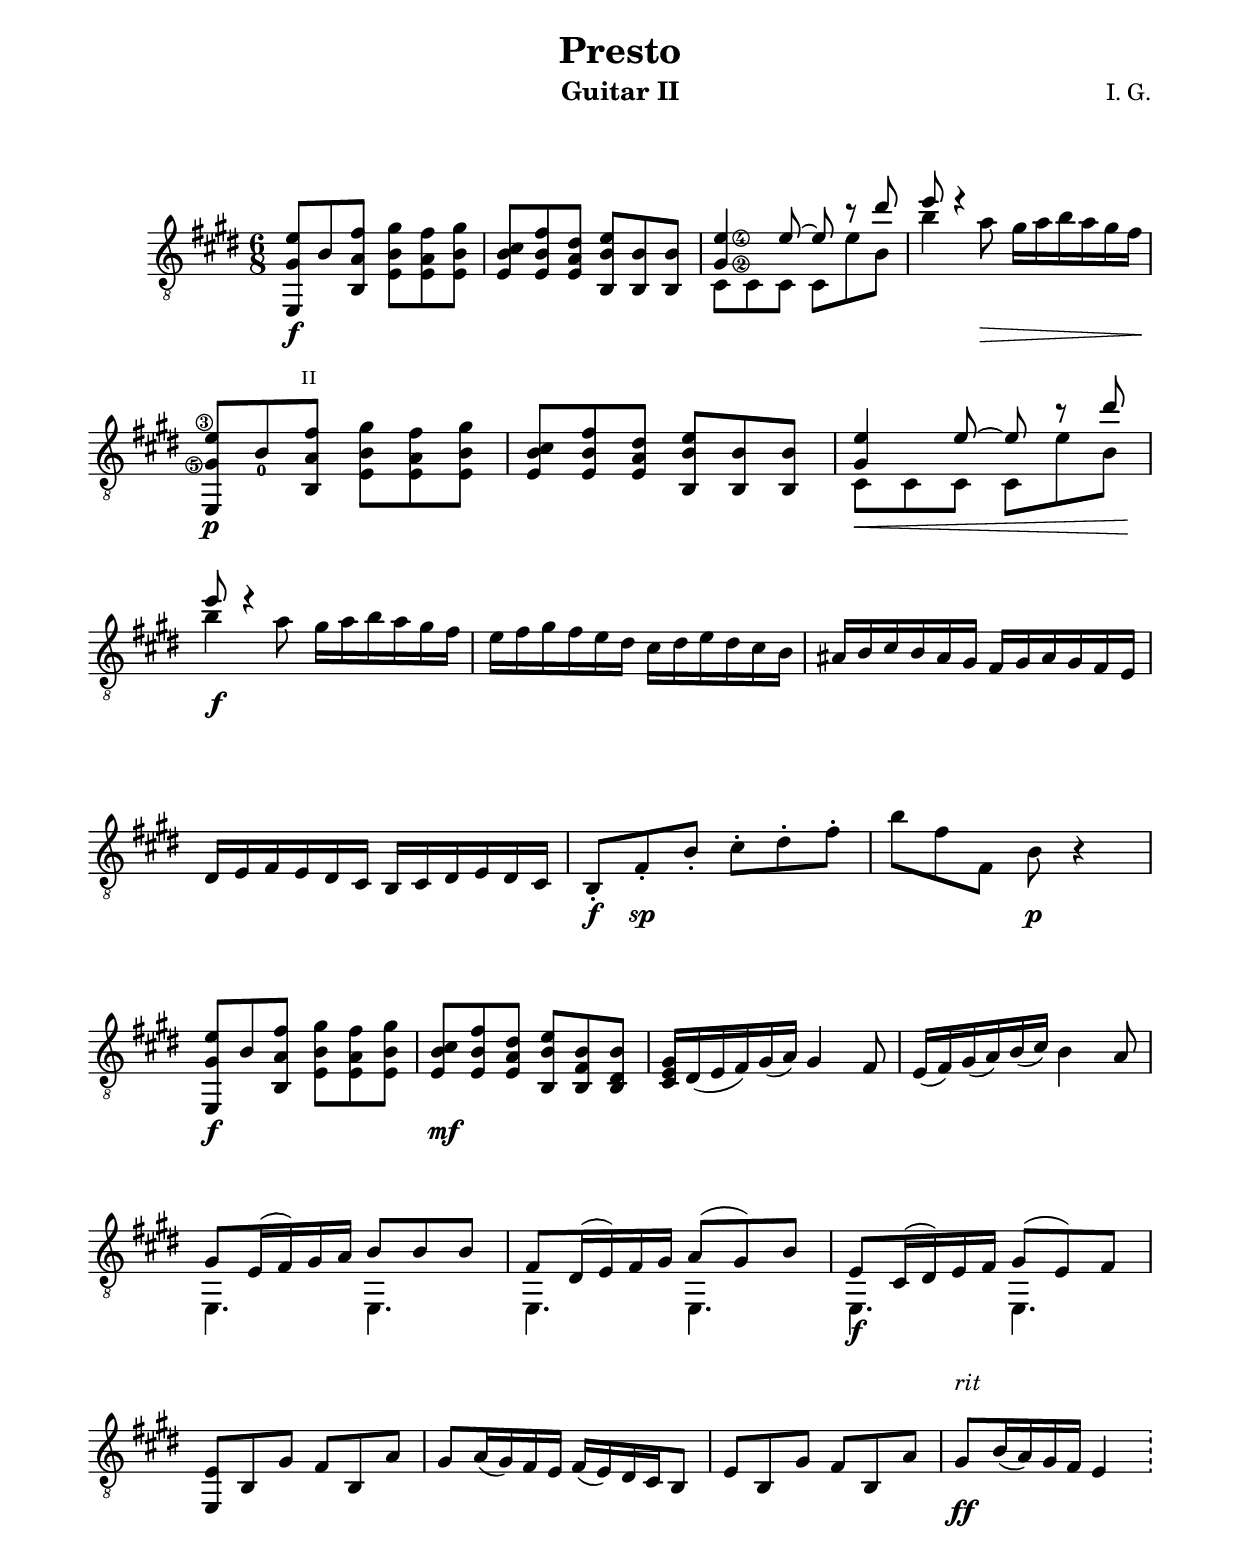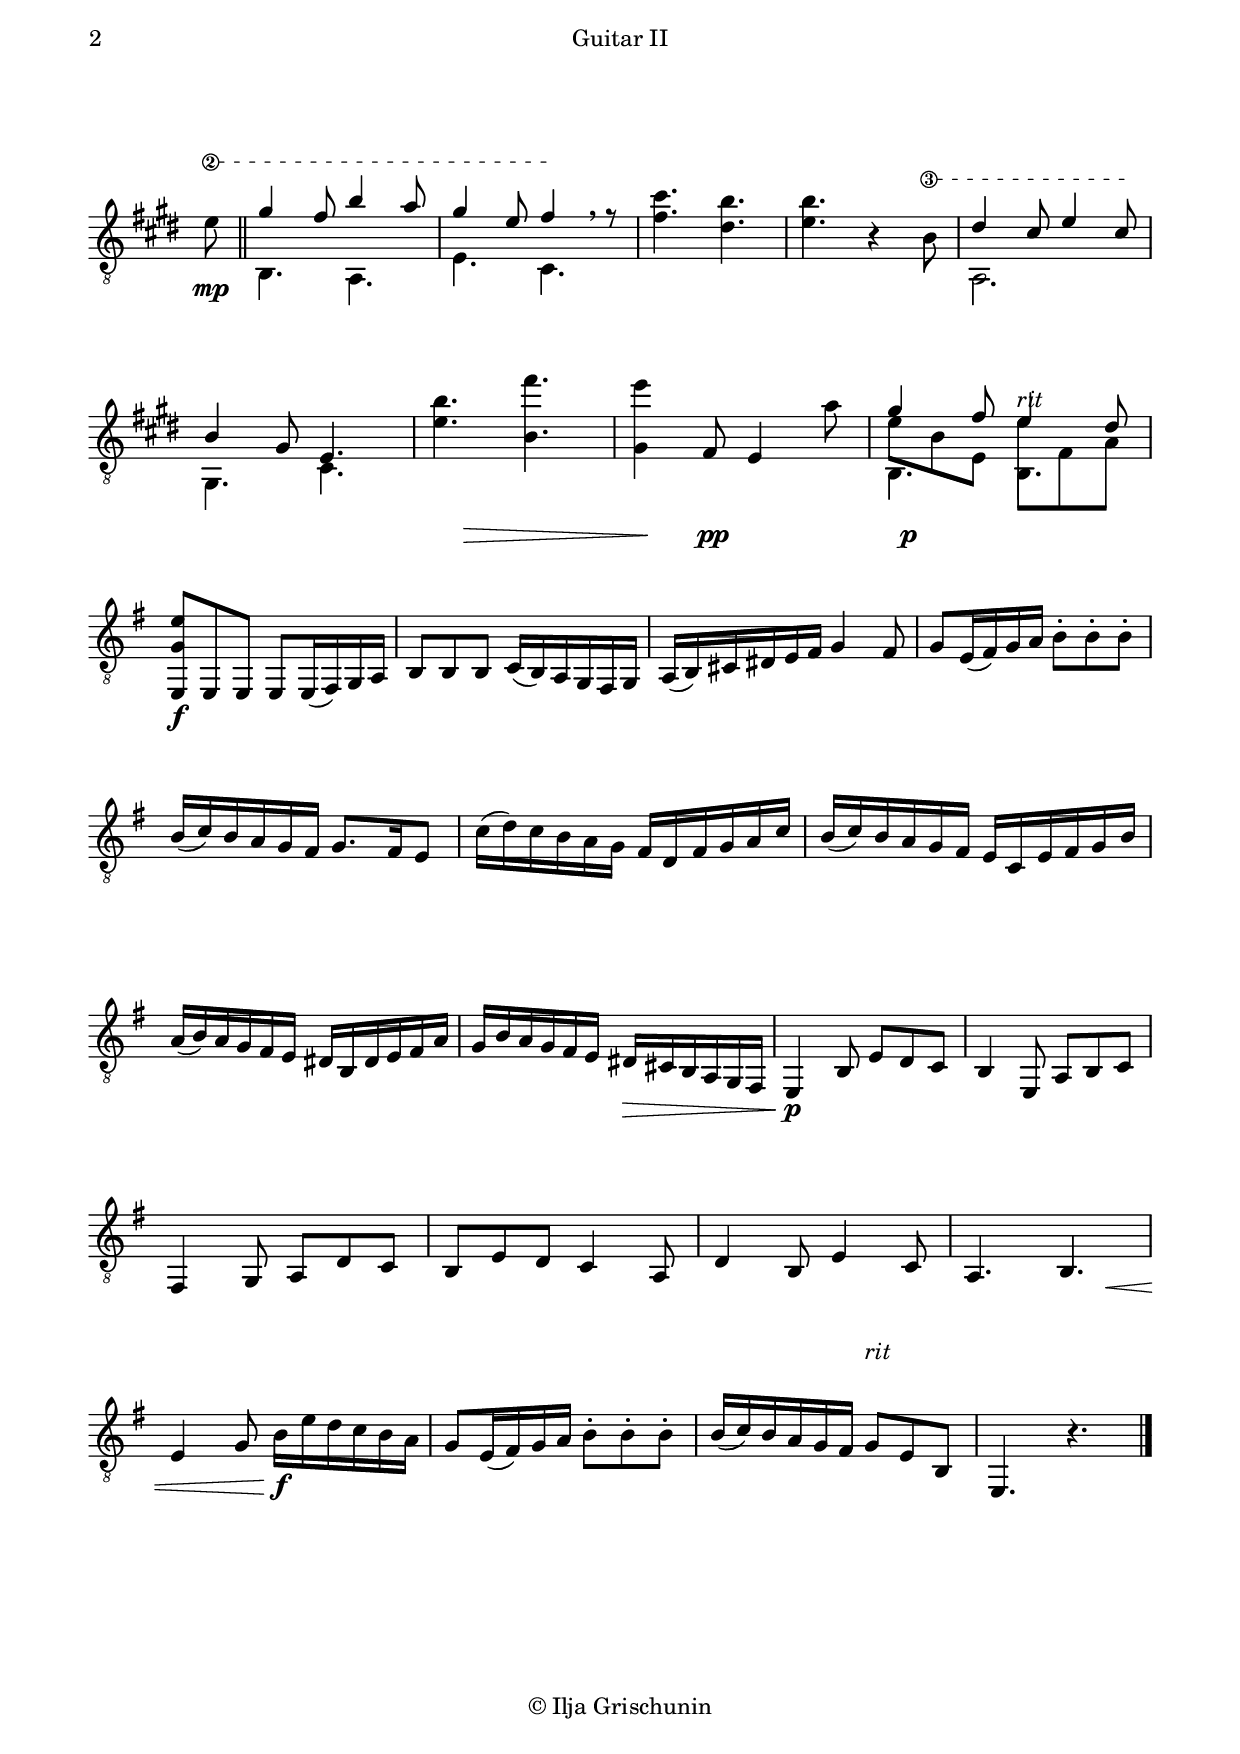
\version "2.18.0"

\language "deutsch"

\header {
  title = "Presto"
  instrument = "Guitar II"
  meter = ""
  composer = "I. G."
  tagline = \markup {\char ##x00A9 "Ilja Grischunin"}
}

\paper {
  #(set-paper-size "a4")
  top-system-spacing #'basic-distance = #25
  top-markup-spacing #'basic-distance = #8
  markup-system-spacing #'basic-distance = #26
  system-system-spacing #'basic-distance = #22
  last-bottom-spacing #'basic-distance = #25
  left-margin = 15
  right-margin = 15
  %two-sided = ##t
  %inner-margin = 25
  %outer-margin = 15
}

\layout {
  indent = 1\cm
  \context {
    \Score
    \remove "Bar_number_engraver"
  }
}

%\include "global.ly"
\version "2.19.15"

dynamic = {
  \override Hairpin.to-barline = ##f
  s2.*3\f s4 s4\> s8. s16\! s2.*2\p s2\< s8. s16\!
  \tag #'Part {\once \override DynamicText.extra-offset = #'(-2 . 0)}
  \tag #'(Partitur PartII) {\once \override DynamicText.extra-offset = #'(-2.5 . 3)}
  s2.*4\f s8\f s8\sp s2 s4. s4.\p s2.\f s2.*5\mf s2.*4\f
  \once \override TextScript.extra-offset = #'(0 . 10)
  s8\ff^\markup { \italic rit }
  s2
  \tag #'Partitur {s8\mp s2.*5 s8.}
  \tag #'Part { s8 s8\mp s2.*5 s16} s16
  s2 s8 s4\> s4. s4\! s8\pp s4. s16 s8.\p s8
  \once \override TextScript.extra-offset = #'(0 . 12)
  s4.^\markup { \italic rit } s2.*8\f s4. s\> s2.*5\p
  s4. s8. s\< s4. s\f s2.*1 s4.
  \once \override TextScript.extra-offset = #'(0 . 12)
  s4.^\markup { \italic rit } s2.
}

%\include "stringNumberSpanner.ly"
\version "2.19.15"

\language "deutsch"

%%%%%%%%% SCRIPTS %%%%%%%%%
#(define RH rightHandFinger)

stringNumSpan =
#(define-music-function (parser location StringNumber) (string?)
   #{
     \override TextSpanner.font-size = #-5
     \override TextSpanner.dash-fraction = #0.3
     \override TextSpanner.dash-period = #1.5
     %\override TextSpanner.bound-details.right.arrow = ##t
     %\override TextSpanner.arrow-width = #0.2
     %\override TextSpanner.arrow-length = #0.7
     \override TextSpanner.bound-details.left.stencil-align-dir-y = #CENTER
     \override TextSpanner.bound-details.left.text = \markup { \circle \number #StringNumber }
   #})

guitarTwo =
\relative
{
  \key e \major
  \time 6/8
  \compressFullBarRests
  \clef "treble_8"
  \override TextScript.extra-offset = #'(-.3 . 1)
  \textLengthOn
  \override TextScript.font-size = -2
  \override StringNumber.staff-padding = #'()
  \override Fingering.staff-padding = #'()
  <e, gis' e'>8 h'' <h, a' fis'><e h' gis'><e a fis'><e h' gis'><e h' cis><e h' fis'><e a dis>
  <h h' e><h h'><h h'>
  <<
    {
      \set stringNumberOrientations = #'(right)
      <gis'\2 e'\4>4 e'8~ e r dis' e e4\rest s4.
    }
    \\
    {
      cis,,8 cis cis cis e' h h'4 a8 gis16 a h a gis fis
    }
  >>
  \tag #'Part {\break}
  %\once \override StringNumber.self-alignment-X = #RIGHT
  %\set stringNumberOrientations = #'(right)
  \once \override StringNumber.extra-offset = #'(-1.7 . -7.5)
  <e,, gis'\5 e'>8
  \once \override StringNumber.extra-offset = #'(-5.5 . -3.5)
  h''\3_0 <h, a' fis'>^"II"<e h' gis'><e a fis'><e h' gis'><e h' cis><e h' fis'><e a dis>
  <h h' e><h h'><h h'>
  <<
    {
      <gis' e'>4 e'8~ e r dis'
    }
    \\
    {
      cis,,8 cis cis cis e' h
    }
  >>
  \tag #'Part {\break}
  <<
    {
      e' e4\rest s4.
    }
    \\
    {
      h4 a8 gis16 a h a gis fis
    }
  >>
  e16 fis gis fis e dis cis dis e dis cis h
  ais h cis h ais gis fis gis ais gis fis e
  dis e fis e dis cis h cis dis e dis cis
  h8-. fis'-. h-. cis-. dis-. fis-. h fis fis, h r4
  \tag #'Part {\break}
  <e,, gis' e'>8 h'' <h, a' fis'><e h' gis'><e a fis'><e h' gis'>
  <e h' cis><e h' fis'><e a dis><h h' e><h fis' h><h dis h'>
  <cis e gis>16 dis( e fis) gis( a) gis4 fis8
  e16( fis) gis( a) h( cis) h4 a8
  \tag #'Part {\break}
  <<
    {
      gis8 e16( fis) gis a h8 h h fis dis16( e) fis gis a8( gis) h
      e, cis16( dis) e fis gis8( e) fis
    }
    \\
    {
      e,4. e e e e e
    }
  >>
  \tag #'Part {\break}
  <e e'>8 h' gis' fis h, a' gis a16( gis) fis e fis( e) dis cis h8 e h  gis' fis h, a'
  gis h16( a) gis fis e4 \bar "!"
  \tag #'Part {\break}
  <<
    {
      \stringNumSpan "2"
      \textSpannerUp
      \stemDown e'8\startTextSpan
      \bar "||"
      \stemUp gis4 fis8 h4 a8 gis4 e8 fis4\stopTextSpan \breathe r8
    }
    \\
    {
      s8 h,,4. a e' cis
    }
  >>
  <fis' cis'>4.<dis h'><e h'> r4
  <<
    {
      \stringNumSpan "3"
      \textSpannerUp
      \stemDown h8\startTextSpan
      \stemUp dis4 cis8 e4 cis8\stopTextSpan
    }
    \\
    {
      s8 a,2.
    }
  >>
  \tag #'Part {\break}
  <<
    {
       h'4 gis8 e4.
    }
    \\
    {
       gis,4. cis
    }
  >>
  <e' h'>4.<h fis''><gis e''>4 fis8 e4 a'8
  <<
    {
      gis4 fis8 e4 dis8
    }
    \\
    {
      e8 h e, e' fis, a
    }
    \\
    {
      \voiceTwo
      h,4. h
    }
  >>
  \break

  \override Staff.Clef #'break-visibility = #begin-of-line-visible
  %\override Staff.Clef #'explicitClefVisibility = #begin-of-line-visible
  \override Staff.TimeSignature #'break-visibility = #begin-of-line-visible
  \set Staff.explicitKeySignatureVisibility = #begin-of-line-visible % this will do the job with the time signatures
  \override Staff.KeyCancellation #'break-visibility = #all-invisible
  \override Staff.KeyCancellation #'explicitKeySignatureVisibility = #all-invisible

  \key e \minor
  <e, g' e'>8 e e e e16( fis) g a h8 h h c16( h) a g fis g
  a( h) cis dis e fis g4 fis8 g e16( fis) g a h8-. h-. h-.
  h16( c) h a g fis g8. fis16 e8 c'16( d) c h a g fis d fis g a c
  h( c) h a g fis e c e fis g h
  \tag #'Part {\break}
  a( h) a g fis e dis h dis e fis a
  g h a g fis e dis cis h a g fis e4 h'8 e d c h4 e,8 a h c
  \tag #'Part {\break}
  fis,4 g8 a d c h e d c4 a8 d4 h8 e4 c8 a4. h
  \tag #'Part {\break}
  e4 g8 h16 e d c h a g8 e16( fis) g a h8-. h-. h-.
  h16( c) h a g fis g8 e h e,4. r
  \bar "|."
}

\score {
  <<
    \new Staff %\with {
      %instrumentName = "Guitar II"
    %}
    \removeWithTag  #'Partitur
    \guitarTwo
    \new Dynamics \removeWithTag  #'(Part PartII) \dynamic
  >>
}